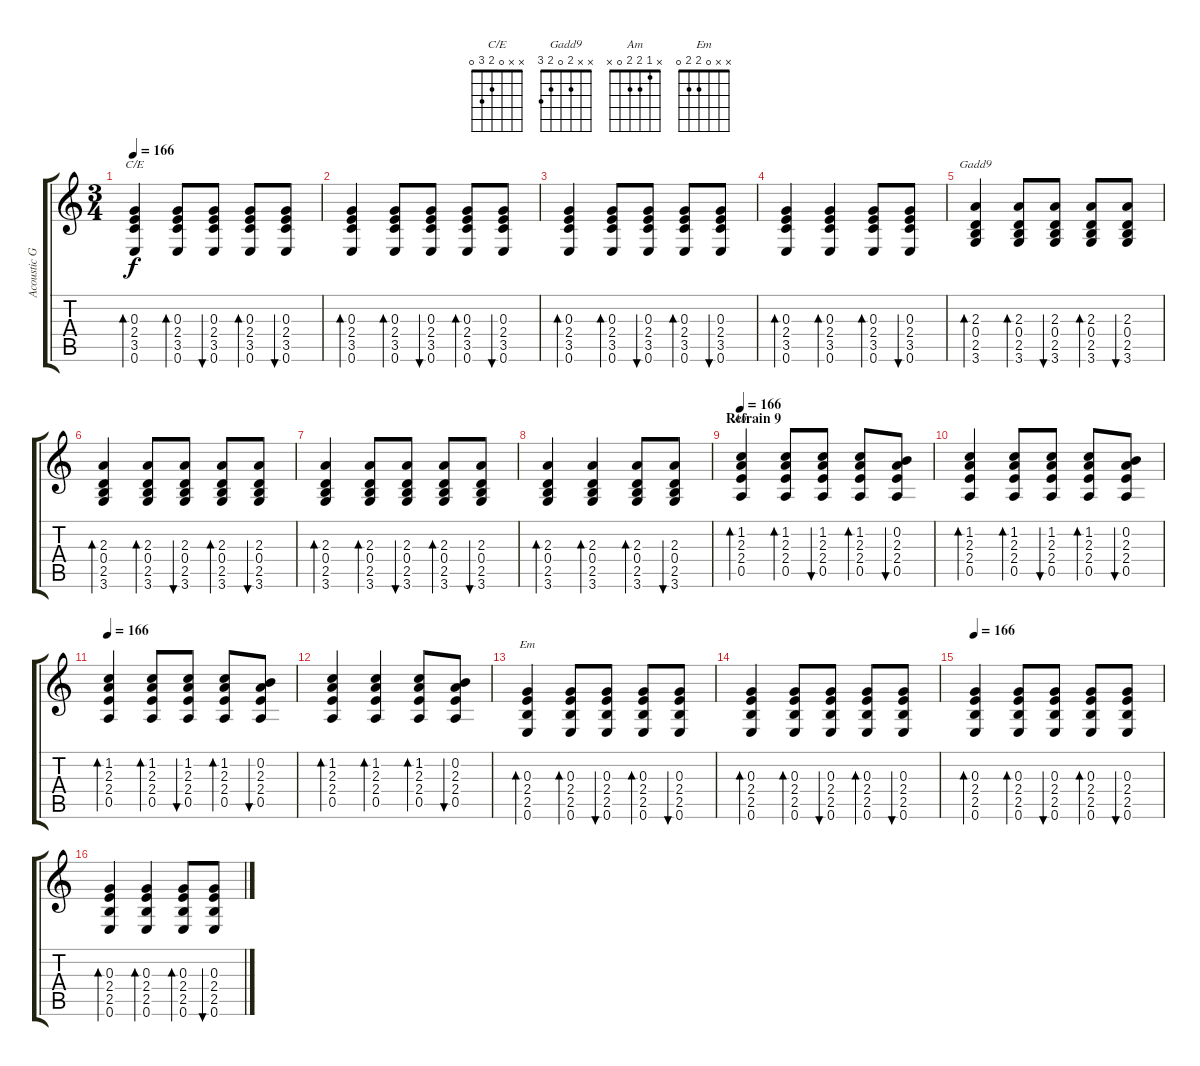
\track ("Acoustic Guitar" "Acoustic G") {instrument acousticguitarsteel}
\staff {score tabs}
\tuning (E4 B3 G3 D3 A2 E2) {hide}
\chord ("C/E" x x 0 2 3 0)
\chord ("Gadd9" x x 2 0 2 3)
\chord ("Am" x 1 2 2 0 x)
\chord ("Em" x x 0 2 2 0)
\ts (3 4)
\tempo 166
\clef g2
\ks c
(0.3 2.4 3.5 0.6).4{bd 30 ch "C/E" dy f} (0.3 2.4 3.5 0.6).8{bd 30} (0.3 2.4 3.5 0.6).8{bu 30} (0.3 2.4 3.5 0.6).8{bd 30} (0.3 2.4 3.5 0.6).8{bu 30} |
(0.3 2.4 3.5 0.6).4{bd 30} (0.3 2.4 3.5 0.6).8{bd 30} (0.3 2.4 3.5 0.6).8{bu 30} (0.3 2.4 3.5 0.6).8{bd 30} (0.3 2.4 3.5 0.6).8{bu 30} |
(0.3 2.4 3.5 0.6).4{bd 30} (0.3 2.4 3.5 0.6).8{bd 30} (0.3 2.4 3.5 0.6).8{bu 30} (0.3 2.4 3.5 0.6).8{bd 30} (0.3 2.4 3.5 0.6).8{bu 30} |
(0.3 2.4 3.5 0.6).4{bd 30} (0.3 2.4 3.5 0.6).4{bd 30} (0.3 2.4 3.5 0.6).8{bd 30} (0.3 2.4 3.5 0.6).8{bu 30} |
(2.3 0.4 2.5 3.6).4{bd 30 ch "Gadd9"} (2.3 0.4 2.5 3.6).8{bd 30} (2.3 0.4 2.5 3.6).8{bu 30} (2.3 0.4 2.5 3.6).8{bd 30} (2.3 0.4 2.5 3.6).8{bu 30} |
(2.3 0.4 2.5 3.6).4{bd 30} (2.3 0.4 2.5 3.6).8{bd 30} (2.3 0.4 2.5 3.6).8{bu 30} (2.3 0.4 2.5 3.6).8{bd 30} (2.3 0.4 2.5 3.6).8{bu 30} |
(2.3 0.4 2.5 3.6).4{bd 30} (2.3 0.4 2.5 3.6).8{bd 30} (2.3 0.4 2.5 3.6).8{bu 30} (2.3 0.4 2.5 3.6).8{bd 30} (2.3 0.4 2.5 3.6).8{bu 30} |
(2.3 0.4 2.5 3.6).4{bd 30} (2.3 0.4 2.5 3.6).4{bd 30} (2.3 0.4 2.5 3.6).8{bd 30} (2.3 0.4 2.5 3.6).8{bu 30} |
\section ("" "Refrain 9")
\tempo 166
(1.2 2.3 2.4 0.5).4{bd 60 ch "Am"} (1.2 2.3 2.4 0.5).8{bd 30} (1.2 2.3 2.4 0.5).8{bu 30} (1.2 2.3 2.4 0.5).8{bd 30} (0.2 2.3 2.4 0.5).8{bu 30} |
(1.2 2.3 2.4 0.5).4{bd 60} (1.2 2.3 2.4 0.5).8{bd 30} (1.2 2.3 2.4 0.5).8{bu 30} (1.2 2.3 2.4 0.5).8{bd 30} (0.2 2.3 2.4 0.5).8{bu 30} |
\tempo 166
(1.2 2.3 2.4 0.5).4{bd 60} (1.2 2.3 2.4 0.5).8{bd 30} (1.2 2.3 2.4 0.5).8{bu 30} (1.2 2.3 2.4 0.5).8{bd 30} (0.2 2.3 2.4 0.5).8{bu 30} |
(1.2 2.3 2.4 0.5).4{bd 60} (1.2 2.3 2.4 0.5).4{bd 30} (1.2 2.3 2.4 0.5).8{bd 30} (0.2 2.3 2.4 0.5).8{bu 30} |
(0.3 2.4 2.5 0.6).4{bd 30 ch "Em"} (0.3 2.4 2.5 0.6).8{bd 30} (0.3 2.4 2.5 0.6).8{bu 30} (0.3 2.4 2.5 0.6).8{bd 30} (0.3 2.4 2.5 0.6).8{bu 30} |
(0.3 2.4 2.5 0.6).4{bd 30} (0.3 2.4 2.5 0.6).8{bd 30} (0.3 2.4 2.5 0.6).8{bu 30} (0.3 2.4 2.5 0.6).8{bd 30} (0.3 2.4 2.5 0.6).8{bu 30} |
\tempo 166
(0.3 2.4 2.5 0.6).4{bd 30} (0.3 2.4 2.5 0.6).8{bd 30} (0.3 2.4 2.5 0.6).8{bu 30} (0.3 2.4 2.5 0.6).8{bd 30} (0.3 2.4 2.5 0.6).8{bu 30} |
(0.3 2.4 2.5 0.6).4{bd 30} (0.3 2.4 2.5 0.6).4{bd 30} (0.3 2.4 2.5 0.6).8{bd 30} (0.3 2.4 2.5 0.6).8{bu 30}
